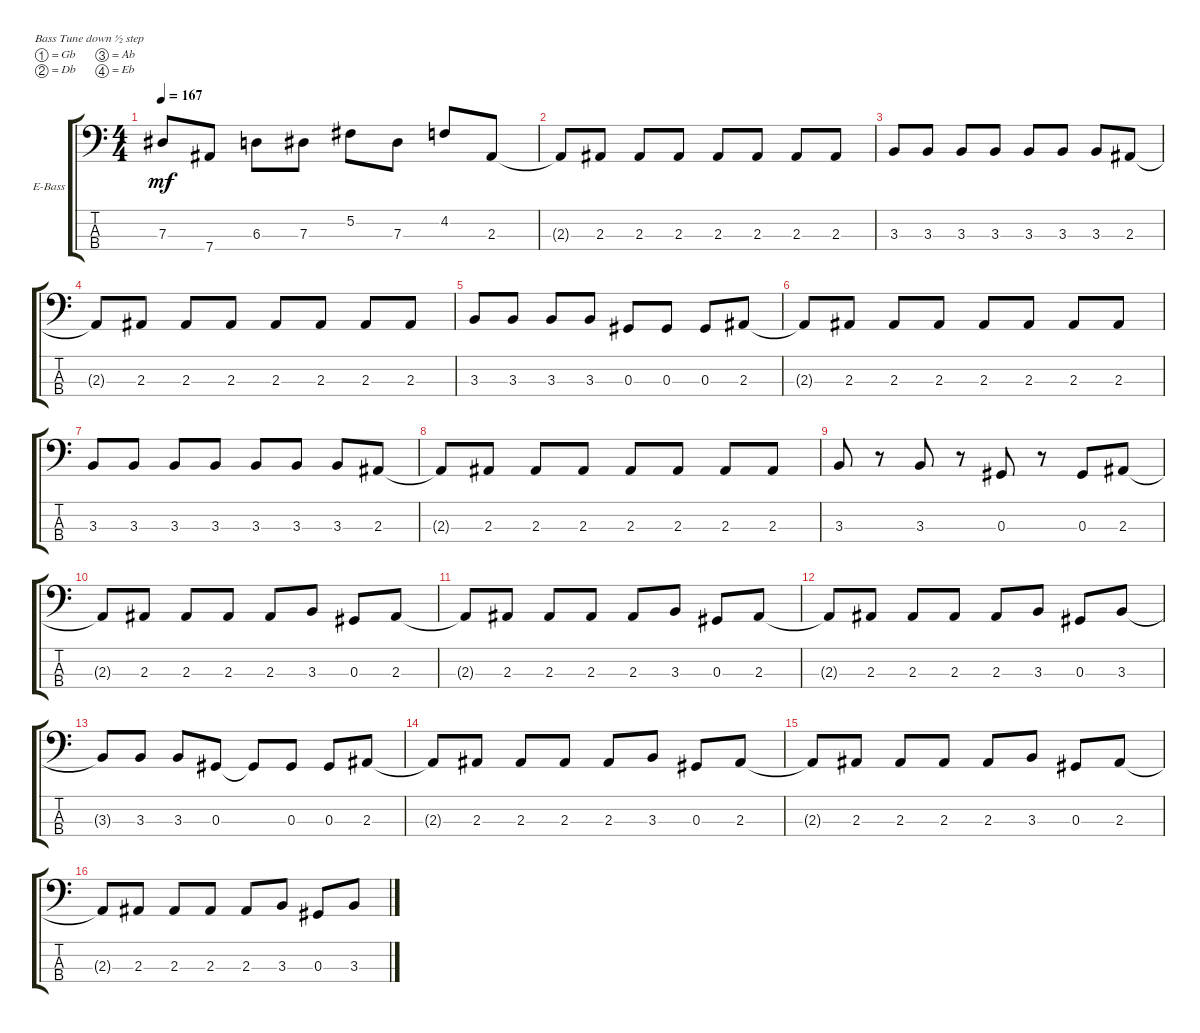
\bracketExtendMode groupsimilarinstruments
\firstSystemTrackNameOrientation horizontal
\otherSystemsTrackNameOrientation horizontal
\track ("Electric Bass" "E-Bass") {instrument electricbassfinger}
\staff {score tabs}
\tuning (Gb2 Db2 Ab1 Eb1)
\ts (4 4)
\tempo 167
\clef f4
\ks c
7.3.8{dy mf} 7.4.8 6.3.8 7.3.8 5.2.8 7.3.8 4.2.8 2.3.8 |
2.3{t}.8 2.3.8 2.3.8 2.3.8 2.3.8 2.3.8 2.3.8 2.3.8 |
3.3.8 3.3.8 3.3.8 3.3.8 3.3.8 3.3.8 3.3.8 2.3.8 |
2.3{t}.8 2.3.8 2.3.8 2.3.8 2.3.8 2.3.8 2.3.8 2.3.8 |
3.3.8 3.3.8 3.3.8 3.3.8 0.3.8 0.3.8 0.3.8 2.3.8 |
2.3{t}.8 2.3.8 2.3.8 2.3.8 2.3.8 2.3.8 2.3.8 2.3.8 |
3.3.8 3.3.8 3.3.8 3.3.8 3.3.8 3.3.8 3.3.8 2.3.8 |
2.3{t}.8 2.3.8 2.3.8 2.3.8 2.3.8 2.3.8 2.3.8 2.3.8 |
3.3.8 r.8 3.3.8 r.8 0.3.8 r.8 0.3.8 2.3.8 |
2.3{t}.8 2.3.8 2.3.8 2.3.8 2.3.8 3.3.8 0.3.8 2.3.8 |
2.3{t}.8 2.3.8 2.3.8 2.3.8 2.3.8 3.3.8 0.3.8 2.3.8 |
2.3{t}.8 2.3.8 2.3.8 2.3.8 2.3.8 3.3.8 0.3.8 3.3.8 |
3.3{t}.8 3.3.8 3.3.8 0.3.8 0.3{t}.8 0.3.8 0.3.8 2.3.8 |
2.3{t}.8 2.3.8 2.3.8 2.3.8 2.3.8 3.3.8 0.3.8 2.3.8 |
2.3{t}.8 2.3.8 2.3.8 2.3.8 2.3.8 3.3.8 0.3.8 2.3.8 |
2.3{t}.8 2.3.8 2.3.8 2.3.8 2.3.8 3.3.8 0.3.8 3.3.8
